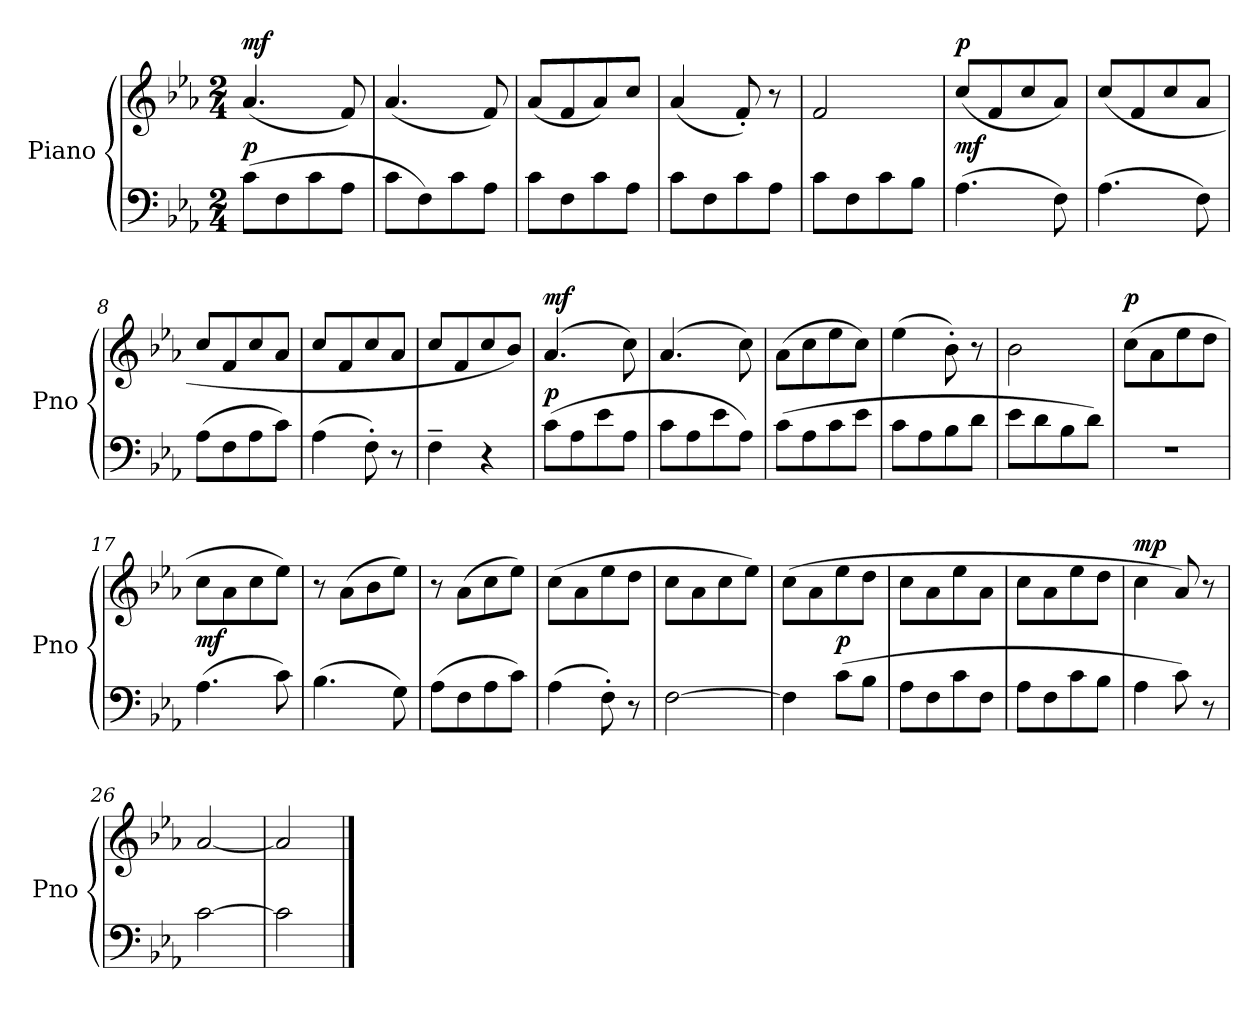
**kern	**dynam	**kern	**dynam
*part2	*part2	*part1	*part1
*staff2	*staff2	*staff1	*staff1
*I"Piano	*	*I"Piano	*
*I'Pno	*	*I'Pno	*
*clefF4	*	*clefG2	*
*k[b-e-a-]	*	*k[b-e-a-]	*
*M2/4	*	*M2/4	*
*MM86	*	*MM86	*
=1	=1	=1	=1
!	!LO:DY:a	!	!LO:DY:a
(8c\L	p	(4.a-/	mf
8F\	.	.	.
8c\	.	.	.
8A-\J	.	8f/)	.
=2	=2	=2	=2
8c\L	.	(4.a-/	.
8F\)	.	.	.
8c\	.	.	.
8A-\J	.	8f/)	.
=3	=3	=3	=3
8c\L	.	(8a-/L	.
8F\	.	8f/	.
8c\	.	8a-/)	.
8A-\J	.	8cc/J	.
=4	=4	=4	=4
8c\L	.	(4a-/	.
8F\	.	.	.
8c\	.	8f'/)	.
8A-\J	.	8r	.
=5	=5	=5	=5
8c\L	.	2f/	.
8F\	.	.	.
8c\	.	.	.
8B-\J	.	.	.
=6	=6	=6	=6
!	!LO:DY:a	!	!LO:DY:a
(4.A-\	mf	(8cc/L	p
.	.	8f/	.
.	.	8cc/	.
8F\)	.	8a-/J)	.
!!LO:LB:g=z
=7	=7	=7	=7
(4.A-\	.	(8cc/L	.
.	.	8f/	.
.	.	8cc/	.
8F\)	.	8a-/J	.
=8	=8	=8	=8
(8A-\L	.	8cc/L	.
8F\	.	8f/	.
8A-\	.	8cc/	.
8c\J)	.	8a-/J	.
=9	=9	=9	=9
(4A-\	.	8cc/L	.
.	.	8f/	.
8F'\)	.	8cc/	.
8r	.	8a-/J	.
=10	=10	=10	=10
4F~\	.	8cc/L	.
.	.	8f/	.
4r	.	8cc/	.
.	.	8b-/J)	.
=11	=11	=11	=11
!	!LO:DY:a	!	!LO:DY:a
(8c\L	p	(4.a-/	mf
8A-\	.	.	.
8e-\	.	.	.
8A-\J	.	8cc\)	.
=12	=12	=12	=12
8c\L	.	(4.a-/	.
8A-\	.	.	.
8e-\	.	.	.
8A-\J)	.	8cc\)	.
!!LO:LB:g=z
=13	=13	=13	=13
(8c\L	.	(8a-\L	.
8A-\	.	8cc\	.
8c\	.	8ee-\	.
8e-\J	.	8cc\J)	.
=14	=14	=14	=14
8c\L	.	(4ee-\	.
8A-\	.	.	.
8B-\	.	8b-'\)	.
8d\J	.	8r	.
=15	=15	=15	=15
8e-\L	.	2b-\	.
8d\	.	.	.
8B-\	.	.	.
8d\J)	.	.	.
=16	=16	=16	=16
!LO:N:vis=1	!	!	!LO:DY:a
2r	.	(8cc\L	p
.	.	8a-\	.
.	.	8ee-\	.
.	.	8dd\J	.
=17	=17	=17	=17
!	!LO:DY:a	!	!
(4.A-\	mf	8cc\L	.
.	.	8a-\	.
.	.	8cc\	.
8c\)	.	8ee-\J)	.
=18	=18	=18	=18
(4.B-\	.	8r	.
.	.	(8a-\L	.
.	.	8b-\	.
8G\)	.	8ee-\J)	.
=19	=19	=19	=19
(8A-\L	.	8r	.
8F\	.	(8a-\L	.
8A-\	.	8cc\	.
8c\J)	.	8ee-\J)	.
!!LO:LB:g=z
=20	=20	=20	=20
(4A-\	.	(8cc\L	.
.	.	8a-\	.
8F'\)	.	8ee-\	.
8r	.	8dd\J	.
=21	=21	=21	=21
[2F\	.	8cc\L	.
.	.	8a-\	.
.	.	8cc\	.
.	.	8ee-\J)	.
=22	=22	=22	=22
4F\]	.	(8cc\L	.
.	.	8a-\	.
!	!LO:DY:a	!	!
(8c\L	p	8ee-\	.
8B-\J	.	8dd\J	.
=23	=23	=23	=23
8A-\L	.	8cc\L	.
8F\	.	8a-\	.
8c\	.	8ee-\	.
8F\J	.	8a-\J	.
=24	=24	=24	=24
8A-\L	.	8cc\L	.
8F\	.	8a-\	.
8c\	.	8ee-\	.
8B-\J	.	8dd\J	.
=25	=25	=25	=25
!	!	!	!LO:DY:a
4A-\	.	4cc\	mp
8c\)	.	8a-/)	.
8r	.	8r	.
=26	=26	=26	=26
[2c\	.	[2a-/	.
=27	=27	=27	=27
2c\]	.	2a-/]	.
==	==	==	==
*-	*-	*-	*-
